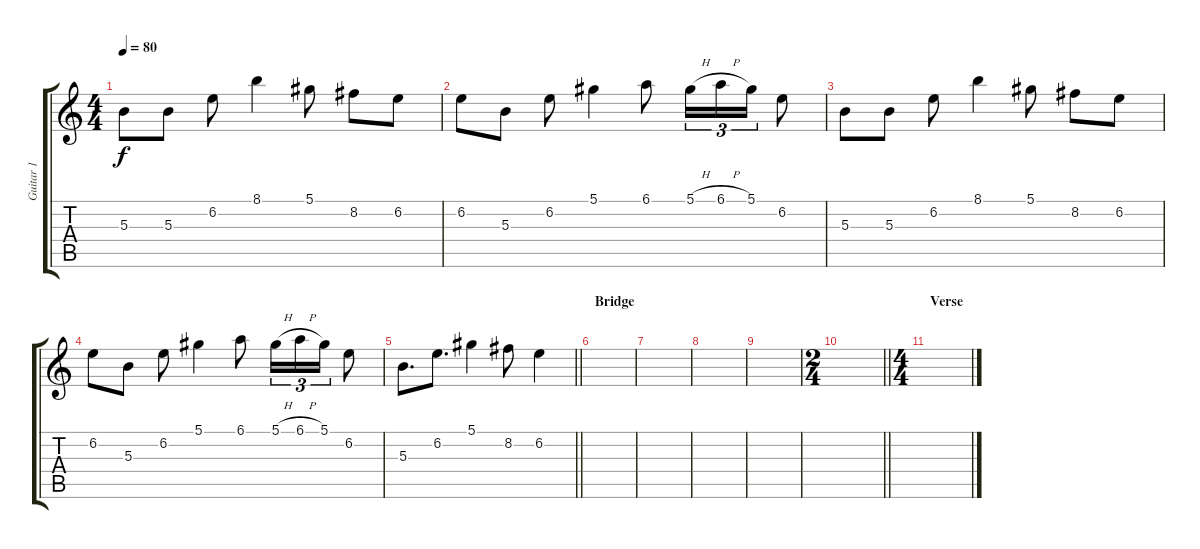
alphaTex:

\track ("Guitar 1" "Guitar 1") {instrument overdrivenguitar}
\staff {score tabs}
\tuning (Eb4 Bb3 Gb3 Db3 Ab2 Eb2) {hide}
\ts (4 4)
\tempo 80
\clef g2
\ks c
5.3.8{dy f} 5.3.8 6.2.8 8.1.4 5.1.8 8.2.8 6.2.8 |
6.2.8 5.3.8 6.2.8 5.1.4 6.1.8 5.1{h}.16{tu (3 2)} 6.1{h}.16{tu (3 2)} 5.1.16{tu (3 2)} 6.2.8 |
5.3.8 5.3.8 6.2.8 8.1.4 5.1.8 8.2.8 6.2.8 |
6.2.8 5.3.8 6.2.8 5.1.4 6.1.8 5.1{h}.16{tu (3 2)} 6.1{h}.16{tu (3 2)} 5.1.16{tu (3 2)} 6.2.8 |
\barLineRight lightlight
5.3.8{d} 6.2.8{d} 5.1.4 8.2.8 6.2.4 |
\section ("" "Bridge")
|
|
|
|
\ts (2 4)
\barLineRight lightlight
|
\ts (4 4)
\section ("" "Verse")
